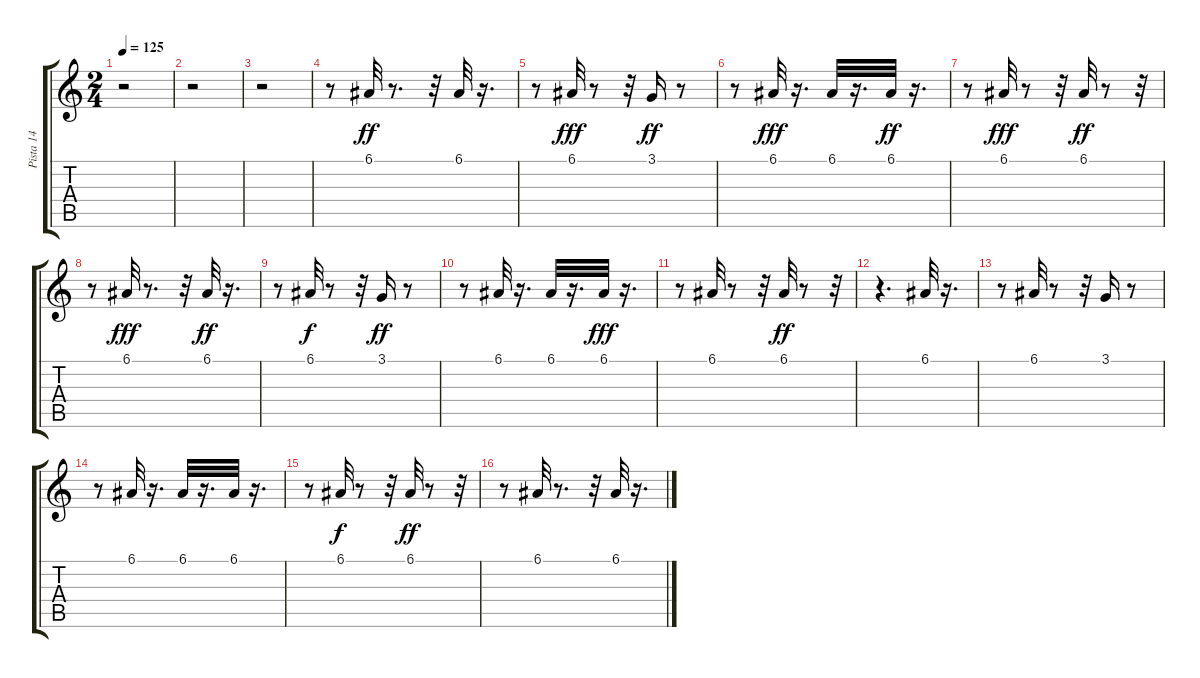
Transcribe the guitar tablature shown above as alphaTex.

\track ("Pista 14" "Pista 14") {instrument lead8bassandlead}
\staff {score tabs}
\tuning (E4 B3 G3 D3 A2 E2) {hide}
\ts (2 4)
\tempo 125
\clef g2
\ks c
r.2{dy ff} |
r.2 |
r.2 |
r.8 6.1.32 r.8{d} r.32 6.1.32 r.16{d} |
r.8 6.1.32{dy fff} r.8 r.32 3.1.16{dy ff} r.8 |
r.8 6.1.32{dy fff} r.16{d} 6.1.32 r.16{d} 6.1.32{dy ff} r.16{d} |
r.8 6.1.32{dy fff} r.8 r.32 6.1.32{dy ff} r.8 r.32 |
r.8 6.1.32{dy fff} r.8{d} r.32 6.1.32{dy ff} r.16{d} |
r.8 6.1.32{dy f} r.8 r.32 3.1.16{dy ff} r.8 |
r.8 6.1.32 r.16{d} 6.1.32 r.16{d} 6.1.32{dy fff} r.16{d} |
r.8 6.1.32 r.8 r.32 6.1.32{dy ff} r.8 r.32 |
r.4{d} 6.1.32 r.16{d} |
r.8 6.1.32 r.8 r.32 3.1.16 r.8 |
r.8 6.1.32 r.16{d} 6.1.32 r.16{d} 6.1.32 r.16{d} |
r.8 6.1.32{dy f} r.8 r.32 6.1.32{dy ff} r.8 r.32 |
r.8 6.1.32 r.8{d} r.32 6.1.32 r.16{d}
